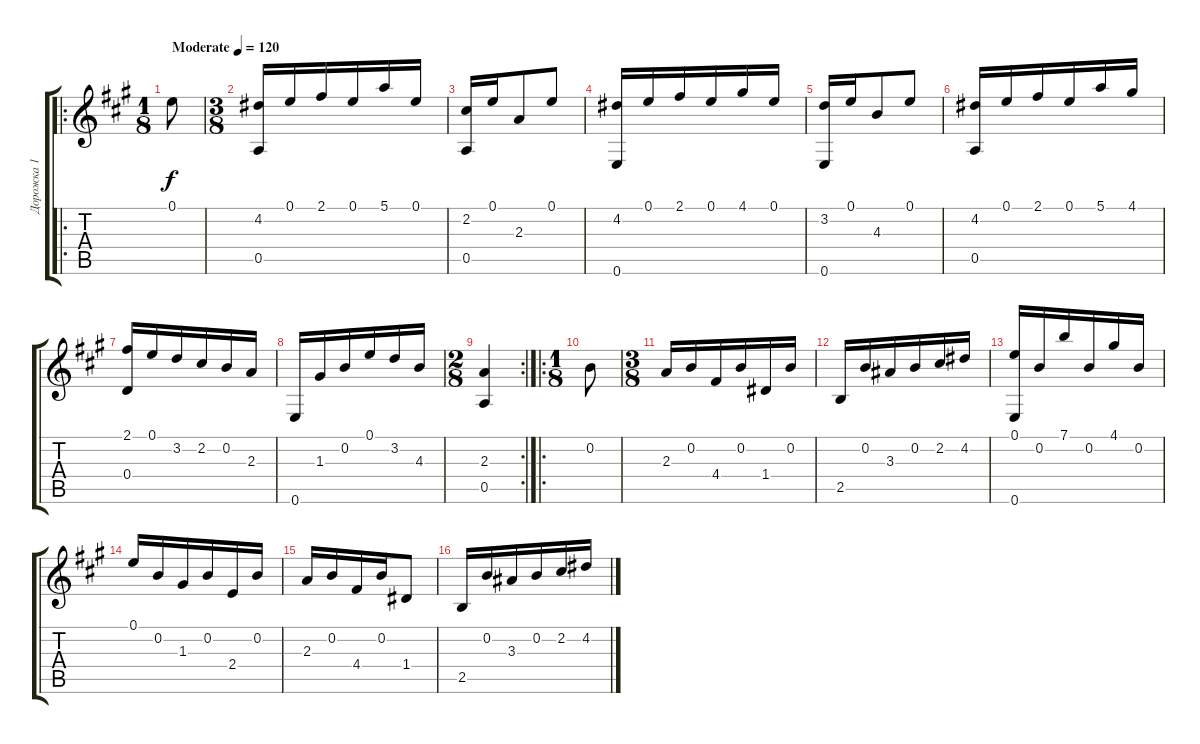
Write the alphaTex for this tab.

\track ("Дорожка 1" "Дорожка 1") {instrument acousticguitarnylon}
\staff {score tabs}
\tuning (E4 B3 G3 D3 A2 E2) {hide}
\ro
\ts (1 8)
\tempo (120 "Moderate")
\clef g2
\ks a
0.1.8{dy f instrument acousticguitarnylon} |
\ts (3 8)
(4.2 0.5).16 0.1.16 2.1.16 0.1.16 5.1.16 0.1.16 |
(2.2 0.5).16 0.1.16 2.3.8 0.1.8 |
(4.2 0.6).16 0.1.16 2.1.16 0.1.16 4.1.16 0.1.16 |
(3.2 0.6).16 0.1.16 4.3.8 0.1.8 |
(4.2 0.5).16 0.1.16 2.1.16 0.1.16 5.1.16 4.1.16 |
(2.1 0.4).16 0.1.16 3.2.16 2.2.16 0.2.16 2.3.16 |
0.6.16 1.3.16 0.2.16 0.1.16 3.2.16 4.3.16 |
\rc 2
\ts (2 8)
(2.3 0.5).4 |
\ro
\ts (1 8)
0.2.8 |
\ts (3 8)
2.3.16 0.2.16 4.4.16 0.2.16 1.4.16 0.2.16 |
2.5.16 0.2.16 3.3.16 0.2.16 2.2.16 4.2.16 |
(0.1 0.6).16 0.2.16 7.1.16 0.2.16 4.1.16 0.2.16 |
0.1.16 0.2.16 1.3.16 0.2.16 2.4.16 0.2.16 |
2.3.16 0.2.16 4.4.16 0.2.16 1.4.8 |
2.5.16 0.2.16 3.3.16 0.2.16 2.2.16 4.2.16
